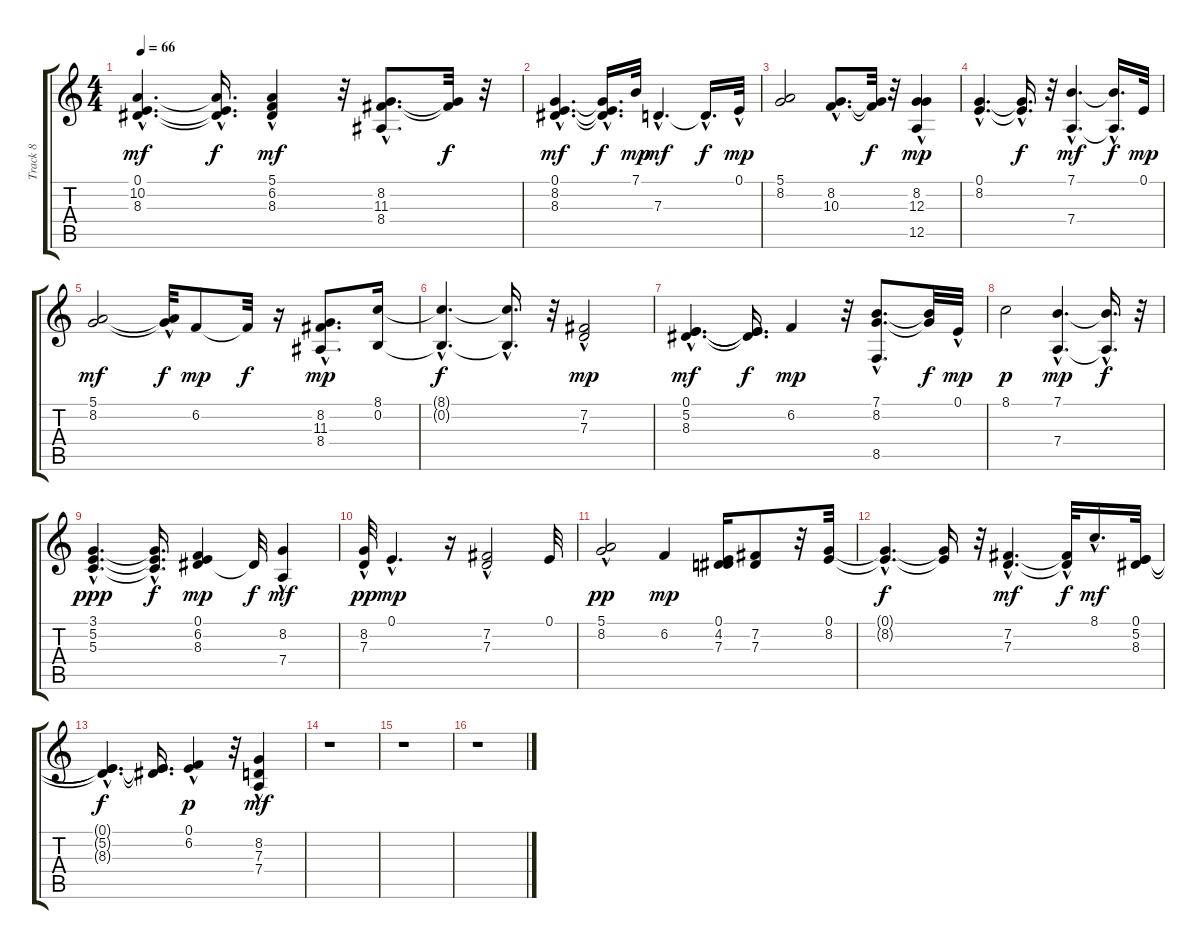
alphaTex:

\track ("Track 8" "Track 8") {instrument pad2warm}
\staff {score tabs}
\tuning (E4 B3 G3 D3 A2 E2) {hide}
\ts (4 4)
\tempo 66
\clef g2
\ks c
(0.1{hac} 10.2{hac} 8.3{hac}).4{d dy mf} (0.1{t} 10.2{hac t} 8.3{hac t}).16{d dy f} (5.1 6.2{hac} 8.3{hac}).4{dy mf} r.32 (8.2{hac} 11.3{hac} 8.4{hac}).8{d} (8.2{t} 11.3{t}).32{dy f} r.32 |
(0.1{hac} 8.2{hac} 8.3{hac}).4{d dy mf} (0.1{hac t} 8.2{t} 8.3{hac t}).16{d dy f} 7.1.32{dy mp} 7.3{hac}.4{d dy mf} 7.3{hac t}.16{d dy f} 0.1{hac}.32{dy mp} |
(5.1 8.2).2 (8.2{hac} 10.3{hac}).8{d} (8.2{t} 10.3{t}).32{dy f} r.32 (8.2 12.3 12.5{hac}).4{dy mp} |
(0.1{hac} 8.2{hac}).4{d} (0.1{hac t} 8.2{hac t}).16{d dy f} r.32 (7.1{hac} 7.4{hac}).4{d dy mf} (7.1{hac t} 7.4{hac t}).16{d dy f} 0.1.32{dy mp} |
(5.1 8.2).2{dy mf} (5.1{hac t} 8.2{hac t}).32{dy f} 6.2.8{dy mp} 6.2{t}.32{dy f} r.16 (8.2 11.3{hac} 8.4).8{d dy mp} (8.1 0.2).16 |
(8.1{hac t} 0.2{hac t}).4{d dy f} (8.1{hac t} 0.2{t}).16{d} r.32 (7.2 7.3{hac}).2{dy mp} |
(0.1{hac} 5.2{hac} 8.3{hac}).4{d dy mf} (0.1{t} 5.2{t} 8.3{t}).16{d dy f} 6.2.4{dy mp} r.32 (7.1{hac} 8.2{hac} 8.5{hac}).8{d} (7.1{t} 8.2{t}).32{dy f} 0.1{hac}.32{dy mp} |
8.1.2{dy p} (7.1{hac} 7.4{hac}).4{d dy mp} (7.1{hac t} 7.4{hac t}).16{d dy f} r.32 |
(3.1{hac} 5.2{hac} 5.3{hac}).4{d dy ppp} (3.1{hac t} 5.2{t} 5.3{t}).16{d dy f} (0.1 6.2 8.3).4{dy mp} 8.3{t}.32{dy f} (8.2 7.4{hac}).4{dy mf} |
(8.2{hac} 7.3).32{dy pp} 0.1{hac}.4{d dy mp} r.16 (7.2 7.3{hac}).2 0.1.32 |
(5.1{hac} 8.2).2{dy pp} 6.2.4{dy mp} (0.1 4.2 7.3).16 (7.2 7.3).8 r.32 (0.1 8.2).32 |
(0.1{hac t} 8.2{hac t}).4{d dy f} (0.1{t} 8.2{t}).16 r.32 (7.2{hac} 7.3{hac}).4{d dy mf} (7.2{t} 7.3{hac t}).32{dy f} 8.1{hac}.16{d dy mf} (0.1 5.2 8.3).32 |
(0.1{hac t} 5.2{hac t} 8.3{hac t}).4{d dy f} (0.1{t} 5.2{t} 8.3{t}).16{d} (0.1 6.2{hac}).4{dy p} r.32 (8.2 7.3 7.4{hac}).4{dy mf} |
r.1 |
r.1 |
r.1
